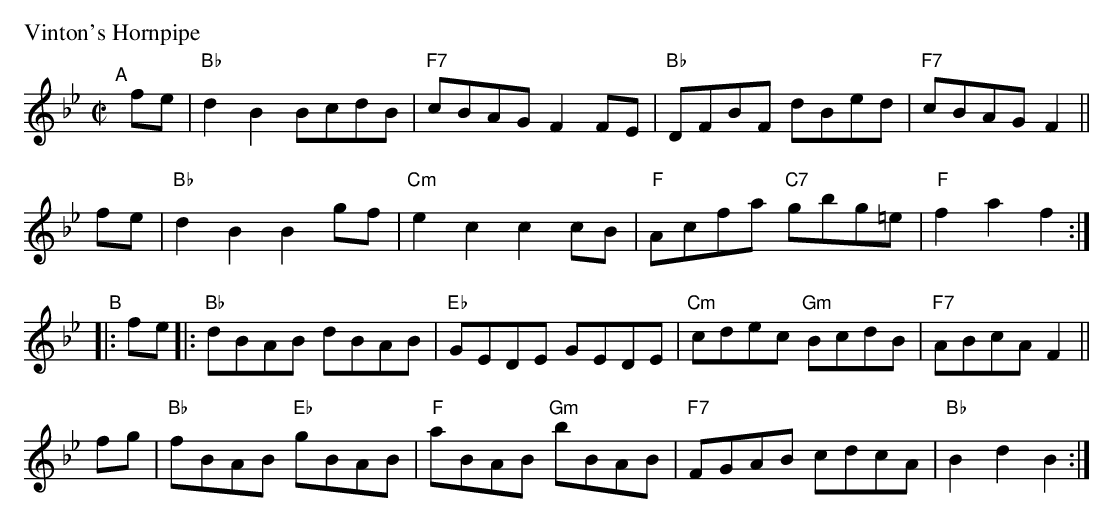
X:1
P: Vinton's Hornpipe
M: C|
L: 1/8
K: Bb
"^A"[|]\
fe | "Bb"d2B2 BcdB | "F7"cBAG F2FE | "Bb"DFBF     dBed  |"F7"cBAG F2 ||
fe | "Bb"d2B2 B2gf | "Cm"e2c2 c2cB |  "F"Acfa "C7"gbg=e | "F"f2a2 f2 :|
"^B"|:\
fe |:"Bb"dBAB     dBAB |"Eb"GEDE     GEDE | "Cm"cdec "Gm"BcdB | "F7"ABcA F2 ||
fg | "Bb"fBAB "Eb"gBAB | "F"aBAB "Gm"bBAB | "F7"FGAB     cdcA | "Bb"B2d2 B2 :|
